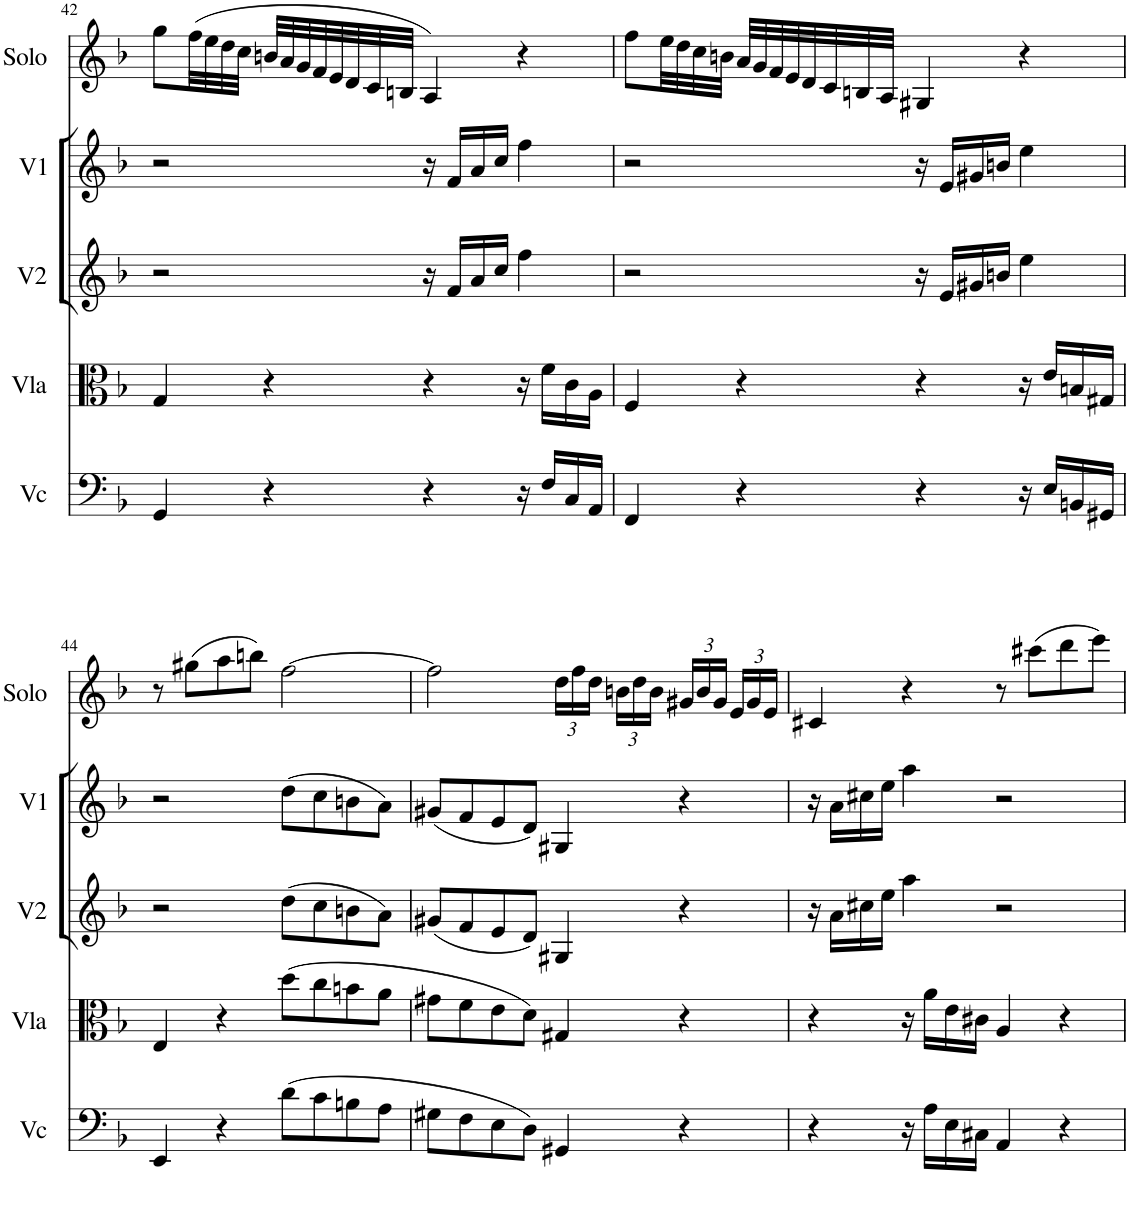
**kern	**kern	**kern	**kern	**kern
*part5	*part4	*part3	*part2	*part1
*staff5	*staff4	*staff3	*staff2	*staff1
*I"Vc	*I"Vla	*I"V2	*I"V1	*I"Solo
*I'Vc	*I'Vla	*I'V2	*I'V1	*I'Solo
!!LO:PB:g=z
*clefF4	*clefC3	*clefG2	*clefG2	*clefG2
*k[b-]	*k[b-]	*k[b-]	*k[b-]	*k[b-]
*M4/4	*M4/4	*M4/4	*M4/4	*M4/4
*met(c)	*met(c)	*met(c)	*met(c)	*met(c)
=42	=42	=42	=42	=42
4GG/	4G/	2r	2r	8gg\L
.	.	.	.	(32ff\LL
.	.	.	.	32ee\
.	.	.	.	32dd\
.	.	.	.	32cc\JJJ
4r	4r	.	.	32bn/LLL
.	.	.	.	32a/
.	.	.	.	32g/
.	.	.	.	32f/
.	.	.	.	32e/
.	.	.	.	32d/
.	.	.	.	32c/
.	.	.	.	32Bn/JJJ
4r	4r	16r	16r	4A/)
.	.	16f/LL	16f/LL	.
.	.	16a/	16a/	.
.	.	16cc/JJ	16cc/JJ	.
16r	16r	4ff\	4ff\	4r
16F/LL	16f\LL	.	.	.
16C/	16c\	.	.	.
16AA/JJ	16A\JJ	.	.	.
=43	=43	=43	=43	=43
4FF/	4F/	2r	2r	8ff\L
.	.	.	.	32ee\LL
.	.	.	.	32dd\
.	.	.	.	32cc\
.	.	.	.	32bn\JJJ
4r	4r	.	.	32a/LLL
.	.	.	.	32g/
.	.	.	.	32f/
.	.	.	.	32e/
.	.	.	.	32d/
.	.	.	.	32c/
.	.	.	.	32Bn/
.	.	.	.	32A/JJJ
4r	4r	16r	16r	4G#X/
.	.	16e/LL	16e/LL	.
.	.	16g#X/	16g#X/	.
.	.	16bn/JJ	16bn/JJ	.
16r	16r	4ee\	4ee\	4r
16E/LL	16e/LL	.	.	.
16BBn/	16Bn/	.	.	.
16GG#X/JJ	16G#X/JJ	.	.	.
!!LO:LB:g=z
=44	=44	=44	=44	=44
4EE/	4E/	2r	2r	8r
.	.	.	.	(8gg#X\L
4r	4r	.	.	8aa\
.	.	.	.	8bbn\J)
(8d\L	(8dd\L	(8dd\L	(8dd\L	[2ff\
8c\	8cc\	8cc\	8cc\	.
8Bn\	8bn\	8bn\	8bn\	.
8A\J	8a\J	8a\J)	8a\J)	.
=45	=45	=45	=45	=45
8G#X\L	8g#X\L	(8g#X/L	(8g#X/L	2ff\]
8F\	8f\	8f/	8f/	.
8E\	8e\	8e/	8e/	.
8D\J)	8d\J)	8d/J)	8d/J)	.
*	*	*	*	*Xbrackettup
4GG#X/	4G#X/	4G#X/	4G#X/	24dd\LL
.	.	.	.	24ff\
.	.	.	.	24dd\JJ
.	.	.	.	24bn\LL
.	.	.	.	24dd\
.	.	.	.	24b\JJ
4r	4r	4r	4r	24g#X/LL
.	.	.	.	24b/
.	.	.	.	24g#/JJ
.	.	.	.	24e/LL
.	.	.	.	24g#/
.	.	.	.	24e/JJ
=46	=46	=46	=46	=46
4r	4r	16r	16r	4c#X/
.	.	16a\LL	16a\LL	.
.	.	16cc#X\	16cc#X\	.
.	.	16ee\JJ	16ee\JJ	.
16r	16r	4aa\	4aa\	4r
16A\LL	16a\LL	.	.	.
16E\	16e\	.	.	.
16C#X\JJ	16c#X\JJ	.	.	.
4AA/	4A/	2r	2r	8r
.	.	.	.	(8ccc#X\L
4r	4r	.	.	8ddd\
.	.	.	.	8eee\J)
=	=	=	=	=
*-	*-	*-	*-	*-
